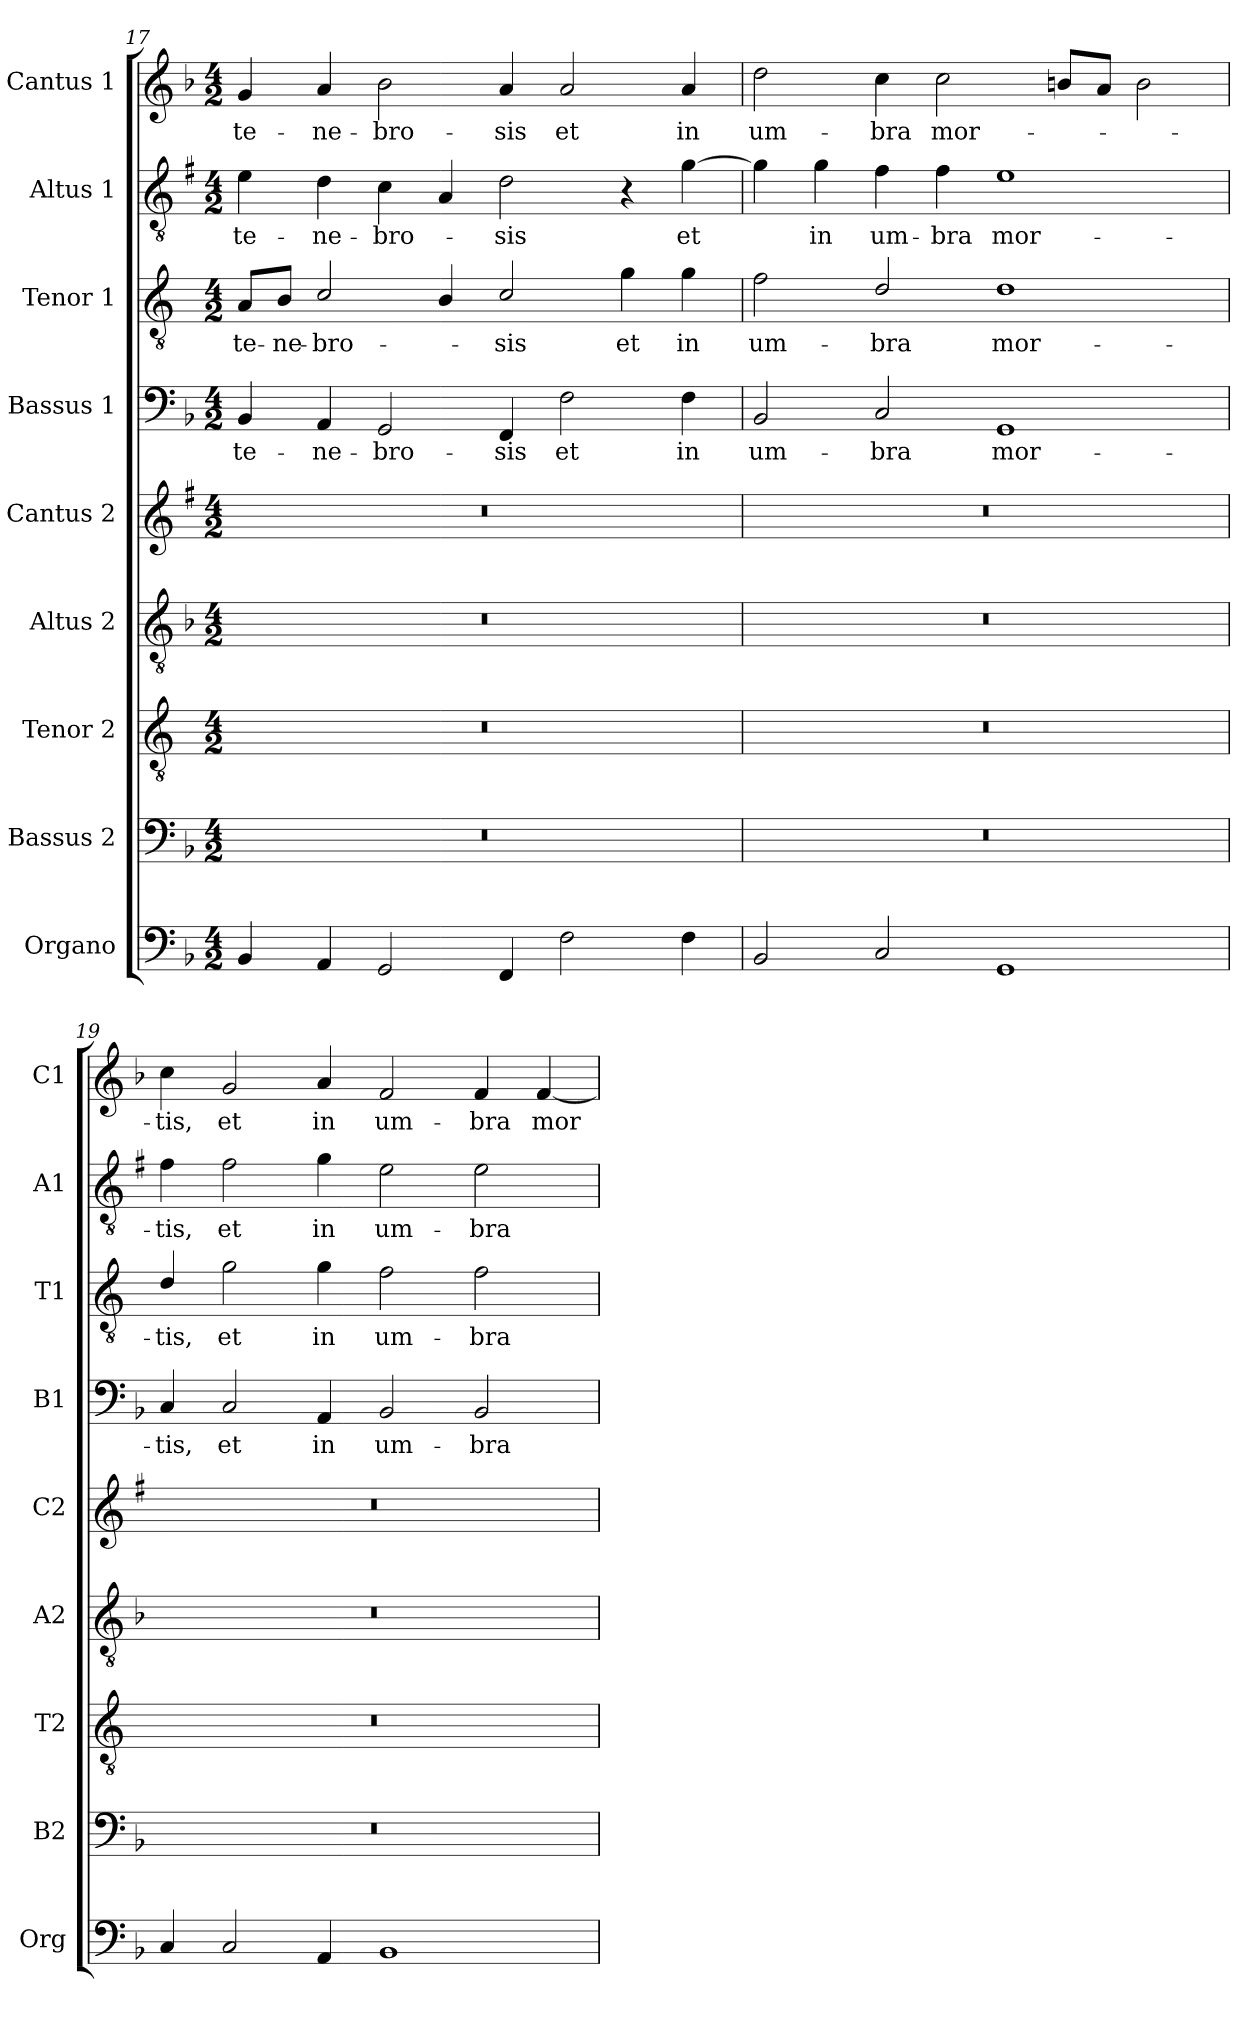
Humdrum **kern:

**kern	**kern	**kern	**kern	**kern	**kern	**text	**kern	**text	**kern	**text	**kern	**text
*part9	*part8	*part7	*part6	*part5	*part4	*part4	*part3	*part3	*part2	*part2	*part1	*part1
*staff9	*staff8	*staff7	*staff6	*staff5	*staff4	*staff4	*staff3	*staff3	*staff2	*staff2	*staff1	*staff1
*I"Organo	*I"Bassus 2	*I"Tenor 2	*I"Altus 2	*I"Cantus 2	*I"Bassus 1	*	*I"Tenor 1	*	*I"Altus 1	*	*I"Cantus 1	*
*I'Org	*I'B2	*I'T2	*I'A2	*I'C2	*I'B1	*	*I'T1	*	*I'A1	*	*I'C1	*
*clefF4	*clefF4	*clefGv2	*clefGv2	*clefG2	*clefF4	*	*clefGv2	*	*clefGv2	*	*clefG2	*
*	*	*ITrd4c7	*	*ITrd1c2	*	*	*ITrd4c7	*	*ITrd1c2	*	*	*
*k[b-]	*k[b-]	*k[b-]	*k[b-]	*k[b-]	*k[b-]	*	*k[b-]	*	*k[b-]	*	*k[b-]	*
*F:	*F:	*F:	*F:	*F:	*F:	*	*F:	*	*F:	*	*F:	*
*M4/2	*M4/2	*M4/2	*M4/2	*M4/2	*M4/2	*	*M4/2	*	*M4/2	*	*M4/2	*
=17	=17	=17	=17	=17	=17	=17	=17	=17	=17	=17	=17	=17
!	!	!	!	!	!	!LO:LY:b	!	!LO:LY:b	!	!LO:LY:b	!	!LO:LY:b
4BB-/	0r	0r	0r	0r	4BB-/	te-	8D/L	te-	4d\	te-	4g/	te-
!	!	!	!	!	!	!	!	!LO:LY:b	!	!	!	!
.	.	.	.	.	.	.	8E/J	-ne-	.	.	.	.
!	!	!	!	!	!	!LO:LY:b	!	!LO:LY:b	!	!LO:LY:b	!	!LO:LY:b
4AA/	.	.	.	.	4AA/	-ne-	2F/	-bro-	4c\	-ne-	4a/	-ne-
!	!	!	!	!	!	!LO:LY:b	!	!	!	!LO:LY:b	!	!LO:LY:b
2GG/	.	.	.	.	2GG/	-bro-	.	.	4B-\	-bro-	2b-\	-bro-
.	.	.	.	.	.	.	4E/	.	4G/	.	.	.
!	!	!	!	!	!	!LO:LY:b	!	!LO:LY:b	!	!LO:LY:b	!	!LO:LY:b
4FF/	.	.	.	.	4FF/	-sis	2F/	-sis	2c\	-sis	4a/	-sis
!	!	!	!	!	!	!LO:LY:b	!	!	!	!	!	!LO:LY:b
2F\	.	.	.	.	2F\	et	.	.	.	.	2a/	et
!	!	!	!	!	!	!	!	!LO:LY:b	!	!	!	!
.	.	.	.	.	.	.	4c\	et	4r	.	.	.
!	!	!	!	!	!	!LO:LY:b	!	!LO:LY:b	!	!LO:LY:b	!	!LO:LY:b
4F\	.	.	.	.	4F\	in	4c\	in	[4f\	et	4a/	in
!!LO:PB:g=z
=18	=18	=18	=18	=18	=18	=18	=18	=18	=18	=18	=18	=18
!	!	!	!	!	!	!LO:LY:b	!	!LO:LY:b	!	!	!	!LO:LY:b
2BB-/	0r	0r	0r	0r	2BB-/	um-	2B-\	um-	4f\]	.	2dd\	um-
!	!	!	!	!	!	!	!	!	!	!LO:LY:b	!	!
.	.	.	.	.	.	.	.	.	4f\	in	.	.
!	!	!	!	!	!	!LO:LY:b	!	!LO:LY:b	!	!LO:LY:b	!	!LO:LY:b
2C/	.	.	.	.	2C/	-bra	2G/	-bra	4e\	um-	4cc\	-bra
!	!	!	!	!	!	!	!	!	!	!LO:LY:b	!	!LO:LY:b
.	.	.	.	.	.	.	.	.	4e\	-bra	2cc\	mor-
!	!	!	!	!	!	!LO:LY:b	!	!LO:LY:b	!	!LO:LY:b	!	!
1GG	.	.	.	.	1GG	mor-	1G	mor-	1d	mor-	.	.
.	.	.	.	.	.	.	.	.	.	.	8bn/L	.
.	.	.	.	.	.	.	.	.	.	.	8a/J	.
.	.	.	.	.	.	.	.	.	.	.	2b\	.
=19	=19	=19	=19	=19	=19	=19	=19	=19	=19	=19	=19	=19
!	!	!	!	!	!	!LO:LY:b	!	!LO:LY:b	!	!LO:LY:b	!	!LO:LY:b
4C/	0r	0r	0r	0r	4C/	-tis,	4G/	-tis,	4e\	-tis,	4cc\	-tis,
!	!	!	!	!	!	!LO:LY:b	!	!LO:LY:b	!	!LO:LY:b	!	!LO:LY:b
2C/	.	.	.	.	2C/	et	2c\	et	2e\	et	2g/	et
!	!	!	!	!	!	!LO:LY:b	!	!LO:LY:b	!	!LO:LY:b	!	!LO:LY:b
4AA/	.	.	.	.	4AA/	in	4c\	in	4f\	in	4a/	in
!	!	!	!	!	!	!LO:LY:b	!	!LO:LY:b	!	!LO:LY:b	!	!LO:LY:b
1BB-	.	.	.	.	2BB-/	um-	2B-\	um-	2d\	um-	2f/	um-
!	!	!	!	!	!	!LO:LY:b	!	!LO:LY:b	!	!LO:LY:b	!	!LO:LY:b
.	.	.	.	.	2BB-/	-bra	2B-\	-bra	2d\	-bra	4f/	-bra
!	!	!	!	!	!	!	!	!	!	!	!	!LO:LY:b
.	.	.	.	.	.	.	.	.	.	.	[4f/	mor-
=	=	=	=	=	=	=	=	=	=	=	=	=
*-	*-	*-	*-	*-	*-	*-	*-	*-	*-	*-	*-	*-
